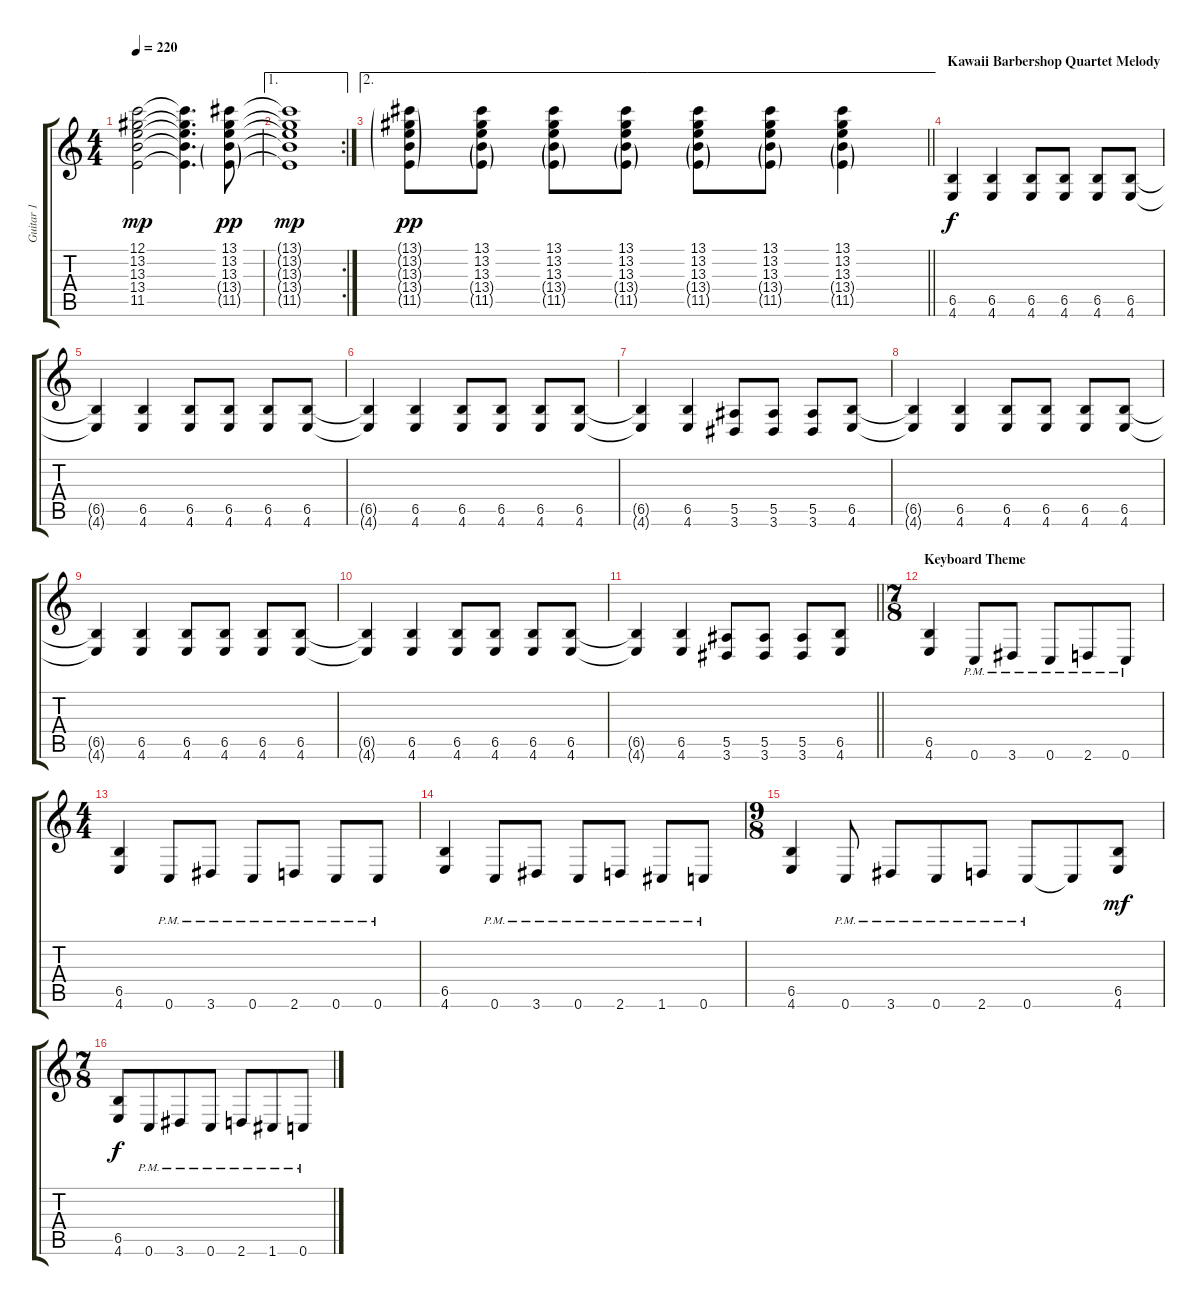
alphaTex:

\track ("Guitar 1" "Guitar 1") {instrument distortionguitar}
\staff {score tabs}
\tuning (C4 G3 Eb3 Bb2 F2 C2) {hide}
\ts (4 4)
\tempo 220
\clef g2
\ks c
(12.1{t} 13.2{t} 13.3{t} 13.4{t} 11.5{t}).2{dy mp} (12.1{t} 13.2{t} 13.3{t} 13.4{t} 11.5{t}).4{d} (13.1 13.2 13.3 13.4{g} 11.5{g}).8{dy pp} |
\ae 1
\rc 2
(13.1{t} 13.2{t} 13.3{t} 13.4{t} 11.5{t}).1{dy mp} |
\ae 2
\barLineRight lightlight
(13.1{g} 13.2{g} 13.3{g} 13.4{g} 11.5{g}).8{dy pp} (13.1 13.2 13.3 13.4{g} 11.5{g}).8 (13.1 13.2 13.3 13.4{g} 11.5{g}).8 (13.1 13.2 13.3 13.4{g} 11.5{g}).8 (13.1 13.2 13.3 13.4{g} 11.5{g}).8 (13.1 13.2 13.3 13.4{g} 11.5{g}).8 (13.1 13.2 13.3 13.4{g} 11.5{g}).4 |
\section ("" "Kawaii Barbershop Quartet Melody")
(6.5 4.6).4{dy f volume 10} (6.5 4.6).4 (6.5 4.6).8 (6.5 4.6).8 (6.5 4.6).8 (6.5 4.6).8 |
(6.5{t} 4.6{t}).4 (6.5 4.6).4 (6.5 4.6).8 (6.5 4.6).8 (6.5 4.6).8 (6.5 4.6).8 |
(6.5{t} 4.6{t}).4 (6.5 4.6).4 (6.5 4.6).8 (6.5 4.6).8 (6.5 4.6).8 (6.5 4.6).8 |
(6.5{t} 4.6{t}).4 (6.5 4.6).4 (5.5 3.6).8 (5.5 3.6).8 (5.5 3.6).8 (6.5 4.6).8 |
(6.5{t} 4.6{t}).4 (6.5 4.6).4 (6.5 4.6).8 (6.5 4.6).8 (6.5 4.6).8 (6.5 4.6).8 |
(6.5{t} 4.6{t}).4 (6.5 4.6).4 (6.5 4.6).8 (6.5 4.6).8 (6.5 4.6).8 (6.5 4.6).8 |
(6.5{t} 4.6{t}).4 (6.5 4.6).4 (6.5 4.6).8 (6.5 4.6).8 (6.5 4.6).8 (6.5 4.6).8 |
\barLineRight lightlight
(6.5{t} 4.6{t}).4 (6.5 4.6).4 (5.5 3.6).8 (5.5 3.6).8 (5.5 3.6).8 (6.5 4.6).8 |
\ts (7 8)
\section ("" "Keyboard Theme")
(6.5 4.6).4 0.6{pm}.8 3.6{pm}.8 0.6{pm}.8 2.6{pm}.8 0.6{pm}.8 |
\ts (4 4)
(6.5 4.6).4 0.6{pm}.8 3.6{pm}.8 0.6{pm}.8 2.6{pm}.8 0.6{pm}.8 0.6{pm}.8 |
(6.5 4.6).4 0.6{pm}.8 3.6{pm}.8 0.6{pm}.8 2.6{pm}.8 1.6{pm}.8 0.6{pm}.8 |
\ts (9 8)
(6.5 4.6).4 0.6{pm}.8 3.6{pm}.8 0.6{pm}.8 2.6{pm}.8 0.6{pm}.8 0.6{t}.8 (6.5 4.6).8{dy mf} |
\ts (7 8)
(6.5 4.6).8{dy f} 0.6{pm}.8 3.6{pm}.8 0.6{pm}.8 2.6{pm}.8 1.6{pm}.8 0.6{pm}.8
